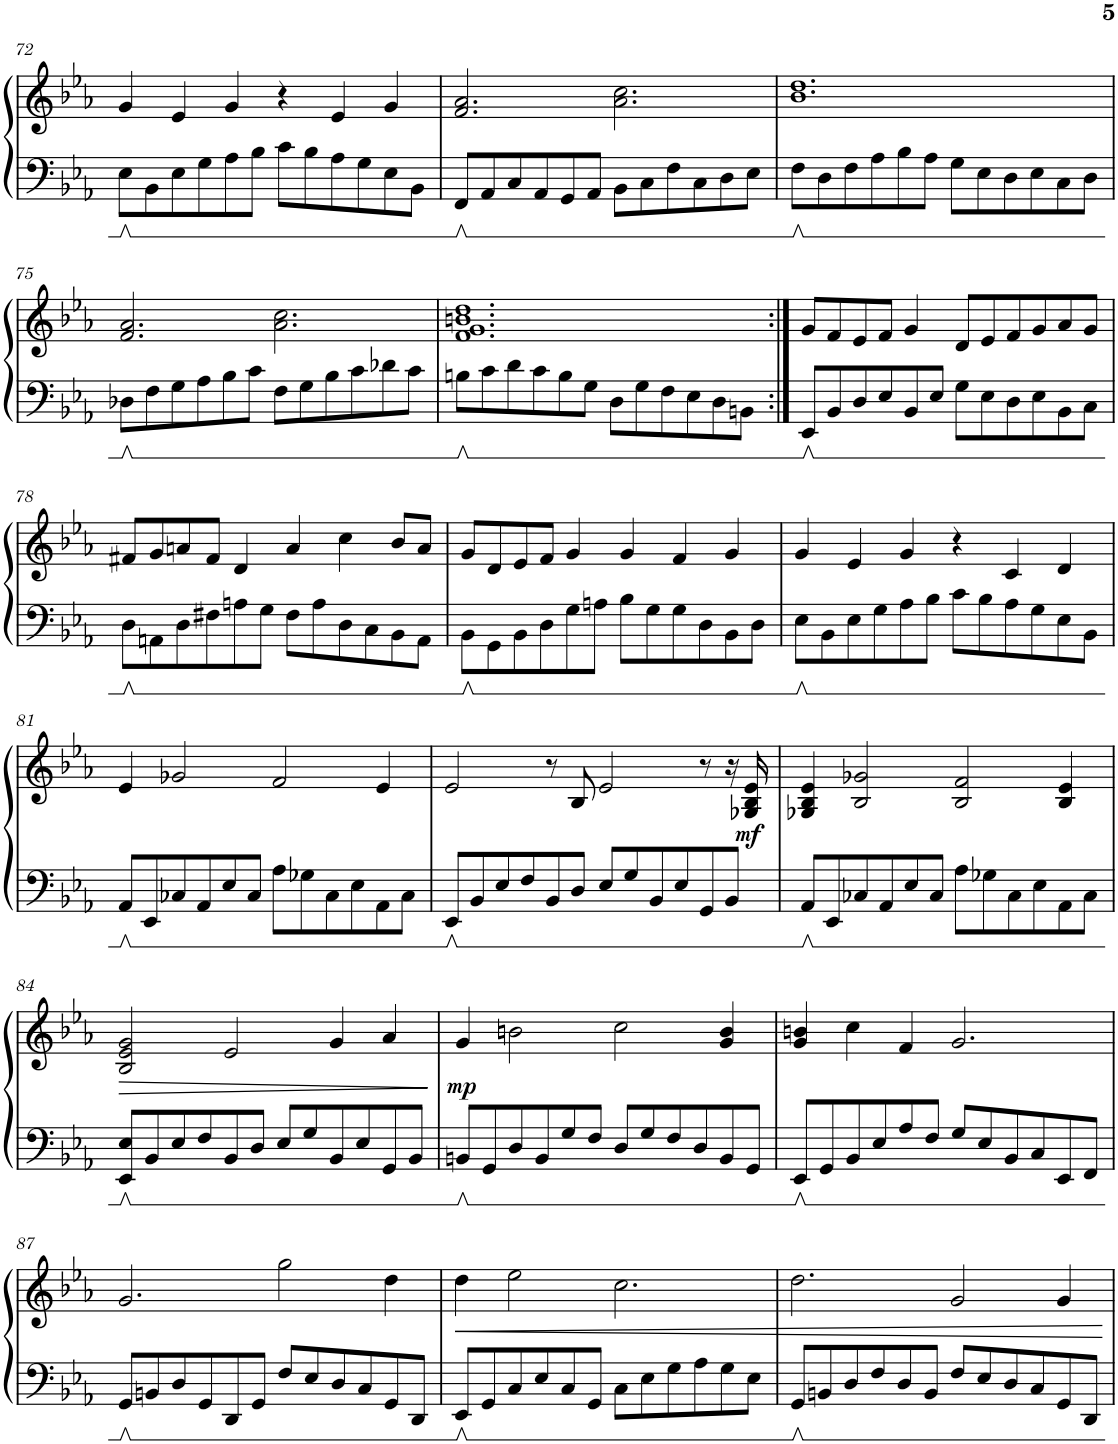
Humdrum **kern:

**kern	**kern	**dynam
*part1	*part1	*part1
*staff2	*staff1	*staff1/2
*I"Piano	*	*
*I'Pno.	*	*
!!LO:PB:g=z
*clefF4	*clefG2	*
*k[b-e-a-]	*k[b-e-a-]	*
*M6/4	*M6/4	*
=72	=72	=72
8E-\L	4g/	.
8BB-\	.	.
8E-\	4e-/	.
8G\	.	.
8A-\	4g/	.
8B-\J	.	.
8c\L	4r	.
8B-\	.	.
8A-\	4e-/	.
8G\	.	.
8E-\	4g/	.
8BB-\J	.	.
=73	=73	=73
8FF/L	2.f/ 2.a-/	.
8AA-/	.	.
8C/	.	.
8AA-/	.	.
8GG/	.	.
8AA-/J	.	.
8BB-\L	2.a-\ 2.cc\	.
8C\	.	.
8F\	.	.
8C\	.	.
8D\	.	.
8E-\J	.	.
=74	=74	=74
8F\L	1.b- 1.dd	.
8D\	.	.
8F\	.	.
8A-\	.	.
8B-\	.	.
8A-\J	.	.
8G\L	.	.
8E-\	.	.
8D\	.	.
8E-\	.	.
8C\	.	.
8D\J	.	.
!!LO:LB:g=z
=75	=75	=75
8D-X\L	2.f/ 2.a-/	.
8F\	.	.
8G\	.	.
8A-\	.	.
8B-\	.	.
8c\J	.	.
8F\L	2.a-\ 2.cc\	.
8G\	.	.
8B-\	.	.
8c\	.	.
8d-X\	.	.
8c\J	.	.
=76	=76	=76
8Bn\L	1.f 1.g 1.bn 1.dd	.
8c\	.	.
8d\	.	.
8c\	.	.
8B\	.	.
8G\J	.	.
8D\L	.	.
8G\	.	.
8F\	.	.
8E-\	.	.
8D\	.	.
8BBn\J	.	.
=77:|!	=77:|!	=77:|!
8EE-/L	8g/L	.
8BB-/	8f/	.
8D/	8e-/	.
8E-/	8f/J	.
8BB-/	4g/	.
8E-/J	.	.
8G\L	8d/L	.
8E-\	8e-/	.
8D\	8f/	.
8E-\	8g/	.
8BB-\	8a-/	.
8C\J	8g/J	.
!!LO:LB:g=z
=78	=78	=78
8D\L	8f#X/L	.
8AAn\	8g/	.
8D\	8an/	.
8F#X\	8f#/J	.
8An\	4d/	.
8G\J	.	.
8F#\L	4a/	.
8A\	.	.
8D\	4cc\	.
8C\	.	.
8BB-\	8b-/L	.
8AA\J	8a/J	.
=79	=79	=79
8BB-\L	8g/L	.
8GG\	8d/	.
8BB-\	8e-/	.
8D\	8f/J	.
8G\	4g/	.
8An\J	.	.
8B-\L	4g/	.
8G\	.	.
8G\	4f/	.
8D\	.	.
8BB-\	4g/	.
8D\J	.	.
=80	=80	=80
8E-\L	4g/	.
8BB-\	.	.
8E-\	4e-/	.
8G\	.	.
8A-\	4g/	.
8B-\J	.	.
8c\L	4r	.
8B-\	.	.
8A-\	4c/	.
8G\	.	.
8E-\	4d/	.
8BB-\J	.	.
!!LO:LB:g=z
=81	=81	=81
8AA-/L	4e-/	.
8EE-/	.	.
8C-X/	2g-X/	.
8AA-/	.	.
8E-/	.	.
8C-/J	.	.
8A-\L	2f/	.
8G-X\	.	.
8C-\	.	.
8E-\	.	.
8AA-\	4e-/	.
8C-\J	.	.
=82	=82	=82
8EE-/L	2e-/	.
8BB-/	.	.
8E-/	.	.
8F/	.	.
8BB-/	8r	.
8D/J	8B-/	.
8E-/L	2e-/	.
8G/	.	.
8BB-/	.	.
8E-/	.	.
8GG/	8r	.
8BB-/J	16r	.
!	!	!LO:DY:b
.	16G-X/ 16B-/ 16e-/	mf
=83	=83	=83
8AA-/L	4G-X/ 4B-/ 4e-/	.
8EE-/	.	.
8C-X/	2B-/ 2g-X/	.
8AA-/	.	.
8E-/	.	.
8C-/J	.	.
8A-\L	2B-/ 2f/	.
8G-X\	.	.
8C-\	.	.
8E-\	.	.
8AA-\	4B-/ 4e-/	.
8C-\J	.	.
!!LO:LB:g=z
=84	=84	=84
!	!	!LO:HP:b
8EE-/ 8E-/L	2B-/ 2e-/ 2g/	>
8BB-/	.	.
8E-/	.	.
8F/	.	.
8BB-/	2e-/	.
8D/J	.	.
8E-/L	.	.
8G/	.	.
8BB-/	4g/	.
8E-/	.	.
8GG/	4a-/	.
8BB-/J	.	.
.	.	]
=85	=85	=85
!	!	!LO:DY:b
8BBn/L	4g/	mp
8GG/	.	.
8D/	2bn\	.
8BB/	.	.
8G/	.	.
8F/J	.	.
8D/L	2cc\	.
8G/	.	.
8F/	.	.
8D/	.	.
8BB/	4g/ 4b/	.
8GG/J	.	.
=86	=86	=86
8EE-/L	4g/ 4bn/	.
8GG/	.	.
8BB-/	4cc\	.
8E-/	.	.
8A-/	4f/	.
8F/J	.	.
8G/L	2.g/	.
8E-/	.	.
8BB-/	.	.
8C/	.	.
8EE-/	.	.
8FF/J	.	.
!!LO:LB:g=z
=87	=87	=87
8GG/L	2.g/	.
8BBn/	.	.
8D/	.	.
8GG/	.	.
8DD/	.	.
8GG/J	.	.
8F/L	2gg\	.
8E-/	.	.
8D/	.	.
8C/	.	.
8GG/	4dd\	.
8DD/J	.	.
=88	=88	=88
!	!	!LO:HP:b
8EE-/L	4dd\	<
8GG/	.	.
8C/	2ee-\	.
8E-/	.	.
8C/	.	.
8GG/J	.	.
8C\L	2.cc\	.
8E-\	.	.
8G\	.	.
8A-\	.	.
8G\	.	.
8E-\J	.	.
=89	=89	=89
8GG/L	2.dd\	.
8BBn/	.	.
8D/	.	.
8F/	.	.
8D/	.	.
8BB/J	.	.
8F/L	2g/	.
8E-/	.	.
8D/	.	.
8C/	.	.
8GG/	4g/	.
8DD/J	.	.
.	.	[
=	=	=
*-	*-	*-
